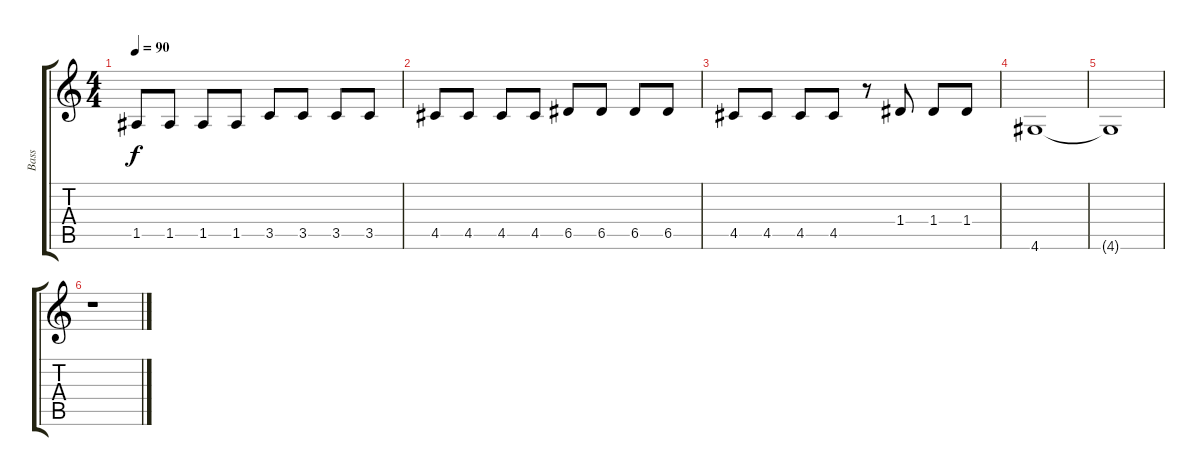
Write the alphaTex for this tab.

\track ("Bass" "Bass") {instrument electricbasspick}
\staff {score tabs}
\tuning (E4 B3 G3 D3 A2 E2) {hide}
\ts (4 4)
\tempo 90
\clef g2
\ks c
1.5.8{dy f} 1.5.8 1.5.8 1.5.8 3.5.8 3.5.8 3.5.8 3.5.8 |
4.5.8 4.5.8 4.5.8 4.5.8 6.5.8 6.5.8 6.5.8 6.5.8 |
4.5.8 4.5.8 4.5.8 4.5.8 r.8 1.4.8 1.4.8 1.4.8 |
4.6.1 |
4.6{t}.1 |
r.1
